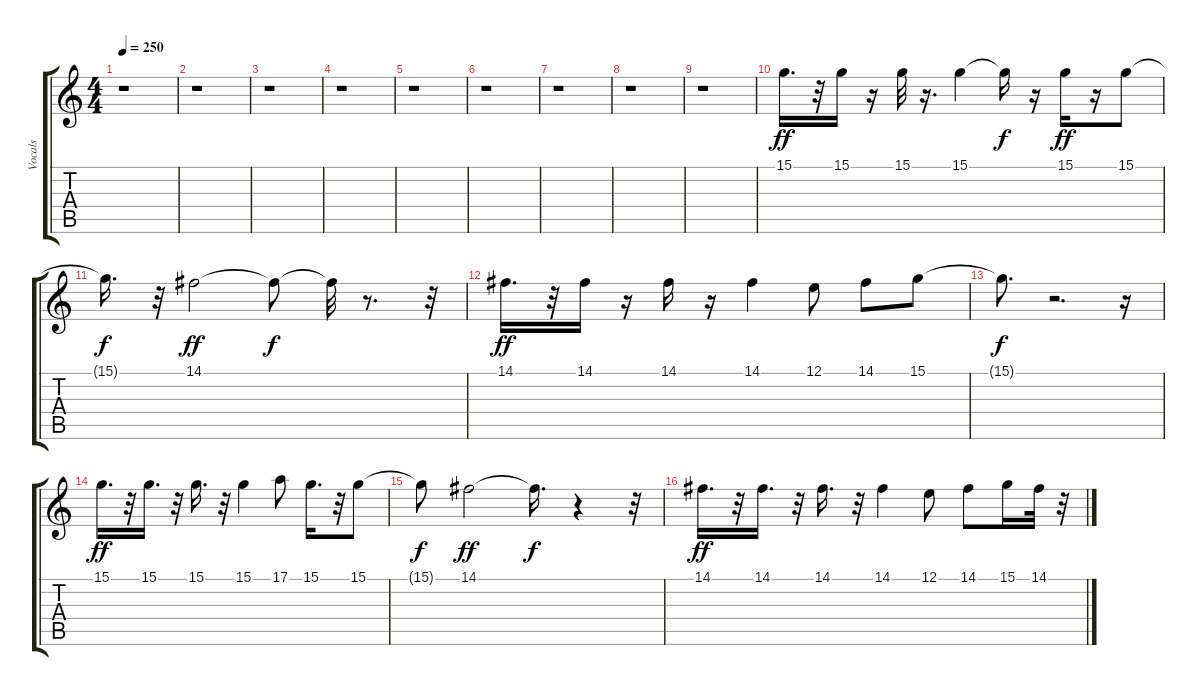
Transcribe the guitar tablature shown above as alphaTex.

\track ("Vocals" "Vocals") {instrument oboe}
\staff {score tabs}
\tuning (E4 B3 G3 D3 A2 E2) {hide}
\ts (4 4)
\tempo 250
\clef g2
\ks c
r.1{dy f} |
r.1 |
r.1 |
r.1 |
r.1 |
r.1 |
r.1 |
r.1 |
r.1 |
15.1.16{d dy ff} r.32 15.1.16 r.16 15.1.32 r.16{d} 15.1.4 15.1{t}.16{dy f} r.16 15.1.16{dy ff} r.16 15.1.8 |
15.1{t}.16{d dy f} r.32 14.1.2{dy ff} 14.1{t}.8{dy f} 14.1{t}.32 r.8{d} r.32 |
14.1.16{d dy ff} r.32 14.1.16 r.16 14.1.16 r.16 14.1.4 12.1.8 14.1.8 15.1.8 |
15.1{t}.8{d dy f} r.2{d} r.16 |
15.1.16{d dy ff} r.32 15.1.16{d} r.32 15.1.16{d} r.32 15.1.4 17.1.8 15.1.16{d} r.32 15.1.8 |
15.1{t}.8{dy f} 14.1.2{dy ff} 14.1{t}.16{d dy f} r.4 r.32 |
14.1.16{d dy ff} r.32 14.1.16{d} r.32 14.1.16{d} r.32 14.1.4 12.1.8 14.1.8 15.1.16 14.1.32 r.32
